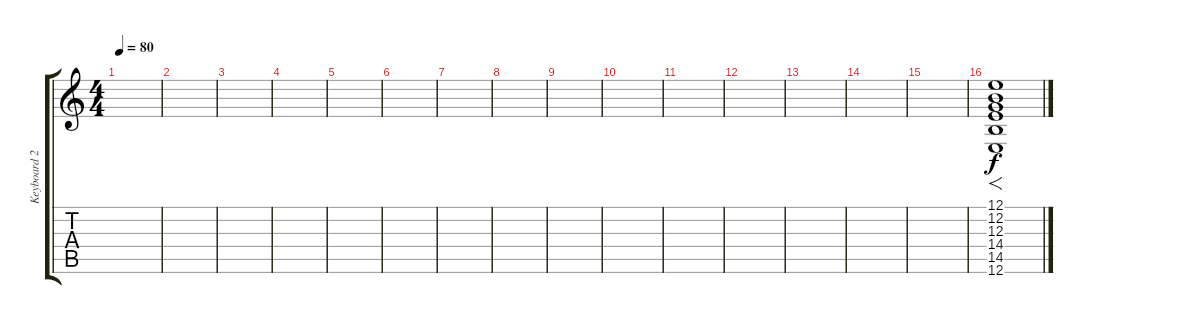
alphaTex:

\track ("Keyboard 2" "Keyboard 2") {instrument stringensemble1}
\staff {score tabs}
\tuning (E4 B3 G3 D3 A2 E2) {hide}
\ts (4 4)
\tempo 80
\clef g2
\ks c
|
|
|
|
|
|
|
|
|
|
|
|
|
|
|
(12.1 12.2 12.3 14.4 14.5 12.6).1{f volume 10}
